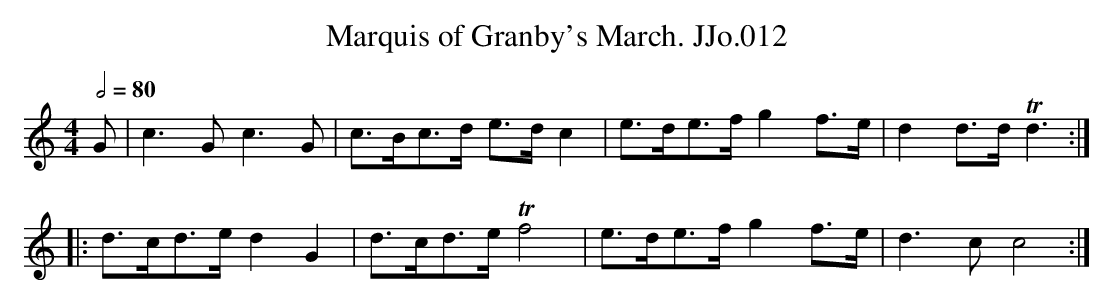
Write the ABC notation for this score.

X:1
T:Marquis of Granby's March. JJo.012
L:1/8
M:4/4
Q:1/2=80
K:C
G|c3Gc3G|c>Bc>d e>dc2|e>de>fg2f>e|d2d>dTd3::!
d>cd>ed2G2|d>cd>eTf4|e>de>fg2f>e|d3cc4:|
